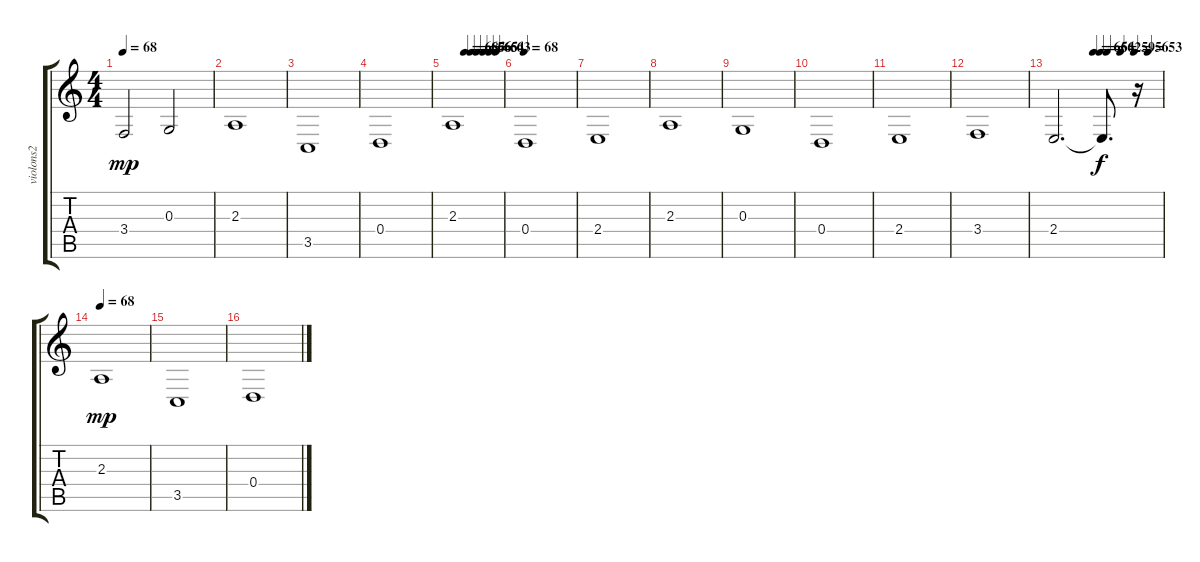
\track ("violons2" "violons2") {instrument stringensemble1}
\staff {score tabs}
\tuning (E4 B3 G3 D3 A2 E2) {hide}
\ts (4 4)
\tempo 68
\clef g2
\ks c
3.4.2{dy mp} 0.3.2 |
2.3.1 |
3.5.1 |
0.4.1 |
\tempo (68 0.25)
\tempo (67 0.375)
\tempo (66 0.5)
\tempo (65 0.625)
\tempo (64 0.75)
\tempo (63 0.875)
2.3.1 |
\tempo 68
0.4.1 |
2.4.1 |
2.3.1 |
0.3.1 |
0.4.1 |
2.4.1 |
3.4.1 |
\tempo (65 0.375)
\tempo (64 0.4375)
\tempo (62 0.5)
\tempo (59 0.625)
\tempo (56 0.75)
\tempo (53 0.875)
2.4.2{d} 2.4{t}.8{d dy f} r.16 |
\tempo 68
2.3.1{dy mp} |
3.5.1 |
0.4.1
